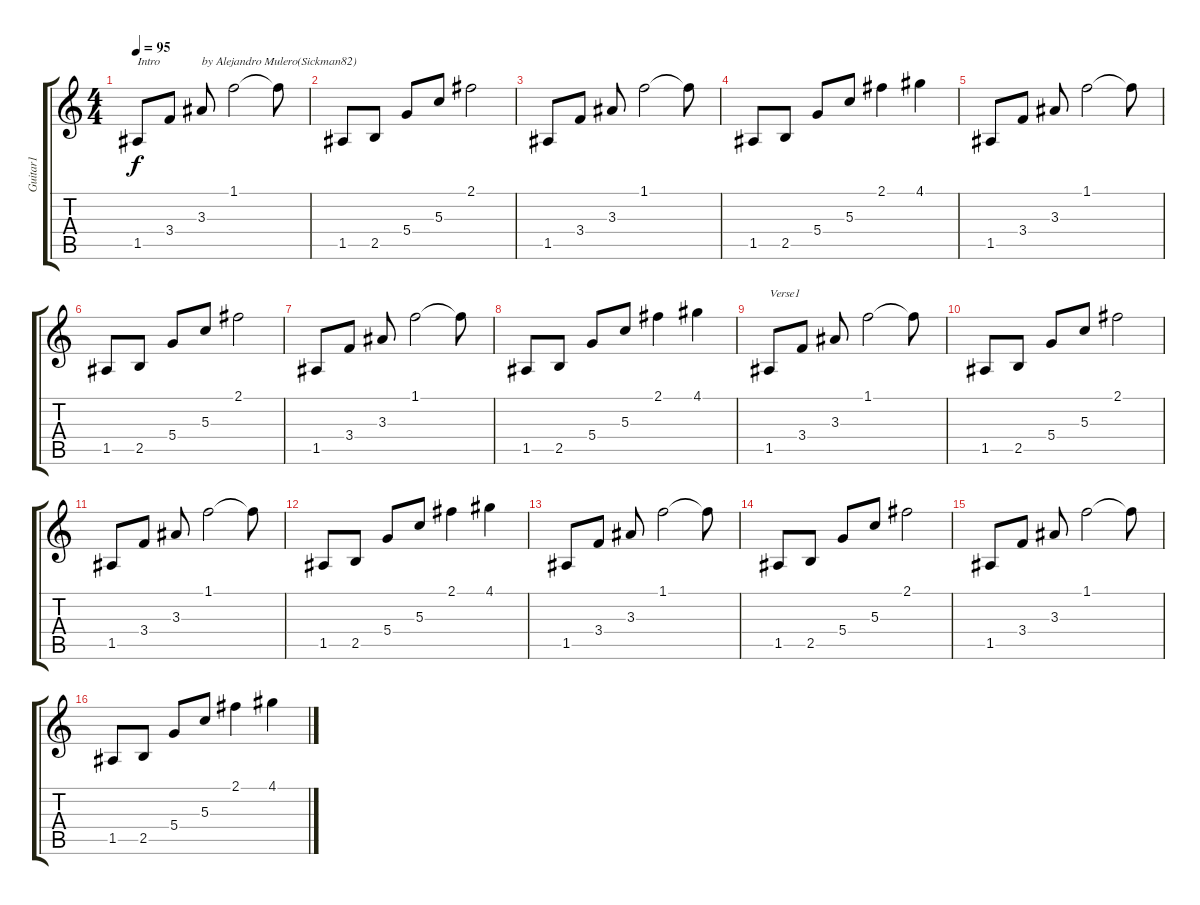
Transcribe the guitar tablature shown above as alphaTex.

\track ("Guitar1" "Guitar1") {instrument electricguitarjazz}
\staff {score tabs}
\tuning (E4 B3 G3 D3 A2 E2) {hide}
\ts (4 4)
\tempo 95
\clef g2
\ks c
1.5.8{txt "Intro" dy f instrument electricguitarjazz} 3.4.8 3.3.8{txt "by Alejandro Mulero(Sickman82)"} 1.1.2 1.1{t}.8 |
1.5.8 2.5.8 5.4.8 5.3.8 2.1.2 |
1.5.8 3.4.8 3.3.8 1.1.2 1.1{t}.8 |
1.5.8 2.5.8 5.4.8 5.3.8 2.1.4 4.1.4 |
1.5.8 3.4.8 3.3.8 1.1.2 1.1{t}.8 |
1.5.8 2.5.8 5.4.8 5.3.8 2.1.2 |
1.5.8 3.4.8 3.3.8 1.1.2 1.1{t}.8 |
1.5.8 2.5.8 5.4.8 5.3.8 2.1.4 4.1.4 |
1.5.8{txt "Verse1"} 3.4.8 3.3.8 1.1.2 1.1{t}.8 |
1.5.8 2.5.8 5.4.8 5.3.8 2.1.2 |
1.5.8 3.4.8 3.3.8 1.1.2 1.1{t}.8 |
1.5.8 2.5.8 5.4.8 5.3.8 2.1.4 4.1.4 |
1.5.8 3.4.8 3.3.8 1.1.2 1.1{t}.8 |
1.5.8 2.5.8 5.4.8 5.3.8 2.1.2 |
1.5.8 3.4.8 3.3.8 1.1.2 1.1{t}.8 |
1.5.8 2.5.8 5.4.8 5.3.8 2.1.4 4.1.4
